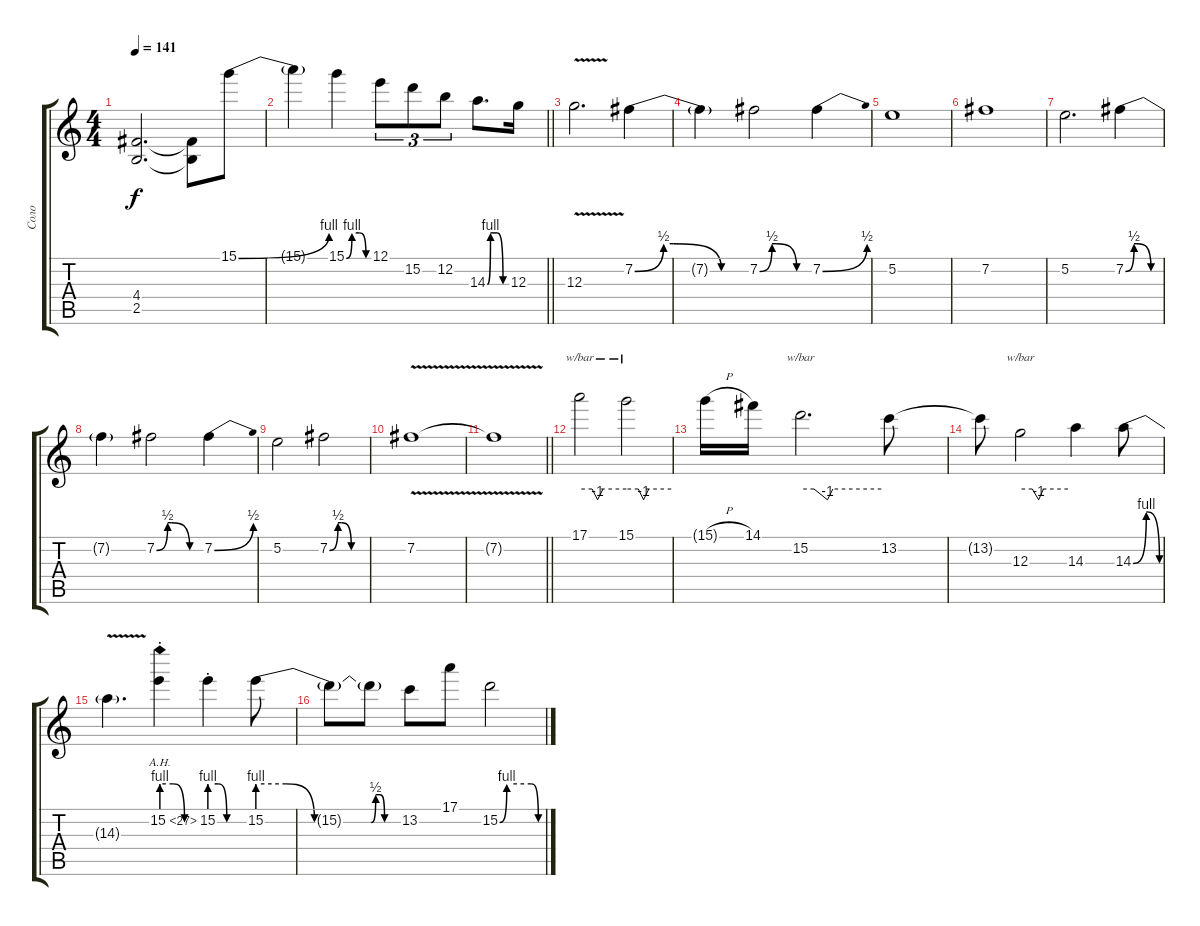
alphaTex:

\track ("Соло" "Соло") {instrument distortionguitar}
\staff {score tabs}
\tuning (E4 B3 G3 D3 A2 E2) {hide}
\ts (4 4)
\tempo 141
\clef g2
\ks c
(4.4 2.5).2{d dy f} (4.4{t} 2.5{t}).8 15.1{be (bend 0 0 60 4)}.8 |
\barLineRight lightlight
15.1{t}.4 15.1{be (custom 0 0 15 4 35 4 53 0 60 0)}.4 12.1.8{tu (3 2)} 15.2.8{tu (3 2)} 12.2.8{tu (3 2)} 14.3{be (custom 0 0 10 4 30 4 49 0 60 0)}.8{d} 12.3.16 |
12.3{v}.2{d} 7.2{be (custom 0 0 15 2 20 2 45 0 60 0)}.4 |
7.2{t}.4 7.2{be (custom 0 0 15 2 20 2 45 0 60 0)}.2 7.2{be (bend 0 0 60 2)}.4 |
5.2.1 |
7.2.1 |
5.2.2{d} 7.2{be (custom 0 0 15 2 20 2 45 0 60 0)}.4 |
7.2{t}.4 7.2{be (custom 0 0 15 2 20 2 45 0 60 0)}.2 7.2{be (bend 0 0 60 2)}.4 |
5.2.2 7.2{be (custom 0 0 14 2 20 2 36 0 45 0 60 0)}.2 |
7.2{v}.1 |
\barLineRight lightlight
7.2{t}.1 |
17.1.2{tbe (custom default 0 0 16 0 23 -4 30 0 60 0)} 15.1.2{tbe (custom default 0 0 16 0 23 -4 30 0 60 0)} |
15.1{h t}.16 14.1.16 15.2.2{d tbe (custom default 0 0 10 0 20 -4 24 0 60 0)} 13.2.8 |
13.2{t}.8 12.3.2{tbe (custom default 0 0 15 0 23 -4 29 0 60 0)} 14.3.4 14.3{be (bendrelease 0 0 10 4 41 4 60 0)}.8 |
14.3{v t}.4{d} 15.2{be (custom 0 4 20 4 40 0 60 0) ah 12 st}.4 15.2{be (custom 0 4 15 4 30 0 60 0) st}.4 15.2{be (custom 0 4 15 4 30 0 60 0)}.8 |
15.2{t}.8 15.2{be (custom 0 0 10 2 20 2 30 0 60 0) t}.8 13.2.8 17.1.8 15.2{be (custom 0 0 10 4 45 4 55 0 60 0)}.2
